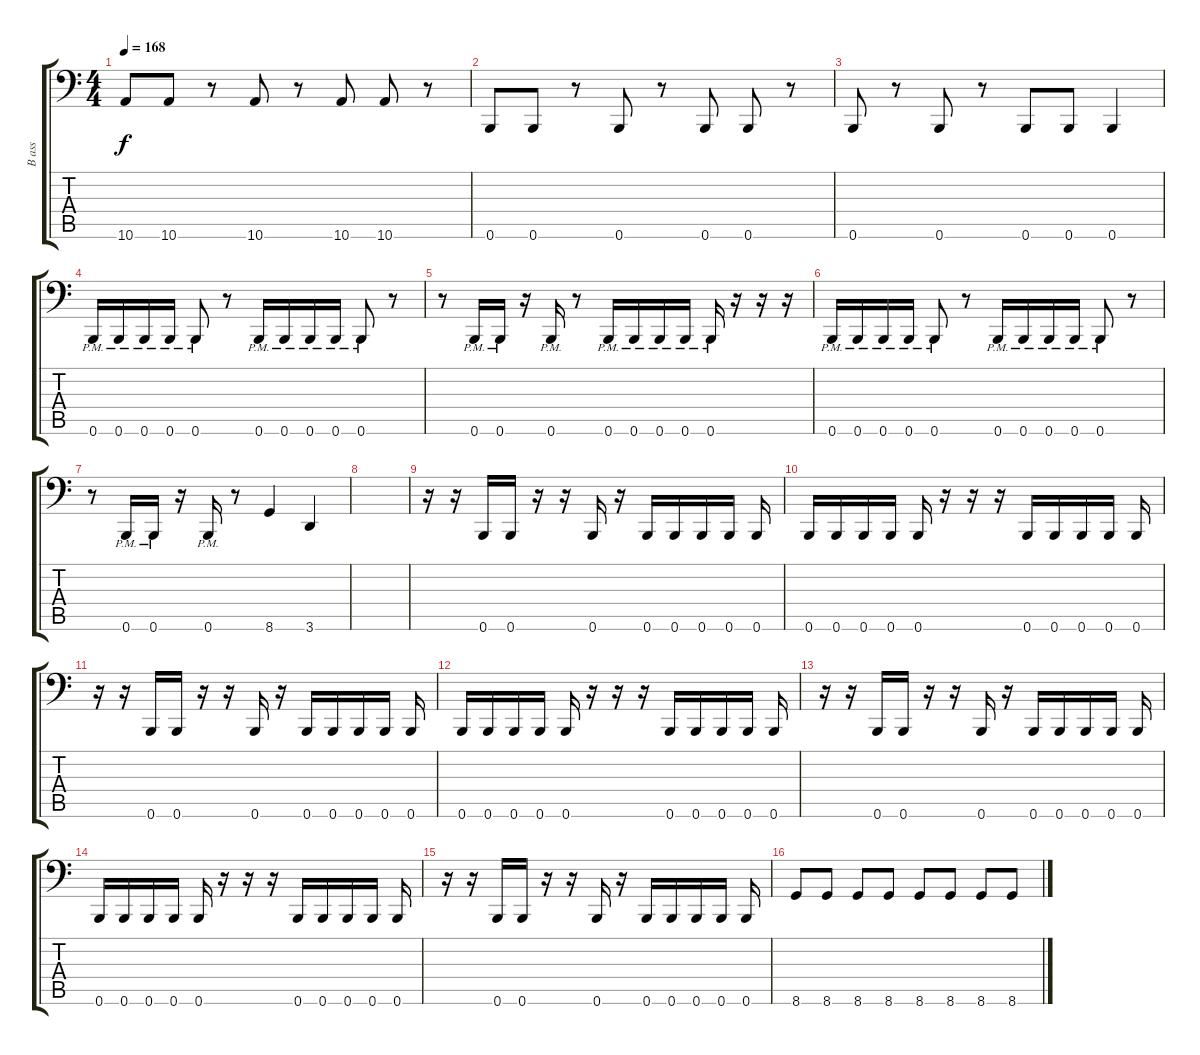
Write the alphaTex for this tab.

\track ("B ass" "B ass") {instrument electricbasspick}
\staff {score tabs}
\tuning (Db3 Ab2 E2 B1 Gb1 B0) {hide}
\ts (4 4)
\tempo 168
\clef f4
\ks c
10.6.8{dy f} 10.6.8 r.8 10.6.8 r.8 10.6.8 10.6.8 r.8 |
0.6.8 0.6.8 r.8 0.6.8 r.8 0.6.8 0.6.8 r.8 |
0.6.8 r.8 0.6.8 r.8 0.6.8 0.6.8 0.6.4 |
0.6{pm}.16 0.6{pm}.16 0.6{pm}.16 0.6{pm}.16 0.6{pm}.8 r.8 0.6{pm}.16 0.6{pm}.16 0.6{pm}.16 0.6{pm}.16 0.6{pm}.8 r.8 |
r.8 0.6{pm}.16 0.6{pm}.16 r.16 0.6{pm}.16 r.8 0.6{pm}.16 0.6{pm}.16 0.6{pm}.16 0.6{pm}.16 0.6{pm}.16 r.16 r.16 r.16 |
0.6{pm}.16 0.6{pm}.16 0.6{pm}.16 0.6{pm}.16 0.6{pm}.8 r.8 0.6{pm}.16 0.6{pm}.16 0.6{pm}.16 0.6{pm}.16 0.6{pm}.8 r.8 |
r.8 0.6{pm}.16 0.6{pm}.16 r.16 0.6{pm}.16 r.8 8.6.4 3.6.4 |
|
r.16 r.16 0.6.16 0.6.16 r.16 r.16 0.6.16 r.16 0.6.16 0.6.16 0.6.16 0.6.16 0.6.16 |
0.6.16 0.6.16 0.6.16 0.6.16 0.6.16 r.16 r.16 r.16 0.6.16 0.6.16 0.6.16 0.6.16 0.6.16 |
r.16 r.16 0.6.16 0.6.16 r.16 r.16 0.6.16 r.16 0.6.16 0.6.16 0.6.16 0.6.16 0.6.16 |
0.6.16 0.6.16 0.6.16 0.6.16 0.6.16 r.16 r.16 r.16 0.6.16 0.6.16 0.6.16 0.6.16 0.6.16 |
r.16 r.16 0.6.16 0.6.16 r.16 r.16 0.6.16 r.16 0.6.16 0.6.16 0.6.16 0.6.16 0.6.16 |
0.6.16 0.6.16 0.6.16 0.6.16 0.6.16 r.16 r.16 r.16 0.6.16 0.6.16 0.6.16 0.6.16 0.6.16 |
r.16 r.16 0.6.16 0.6.16 r.16 r.16 0.6.16 r.16 0.6.16 0.6.16 0.6.16 0.6.16 0.6.16 |
8.6.8 8.6.8 8.6.8 8.6.8 8.6.8 8.6.8 8.6.8 8.6.8
